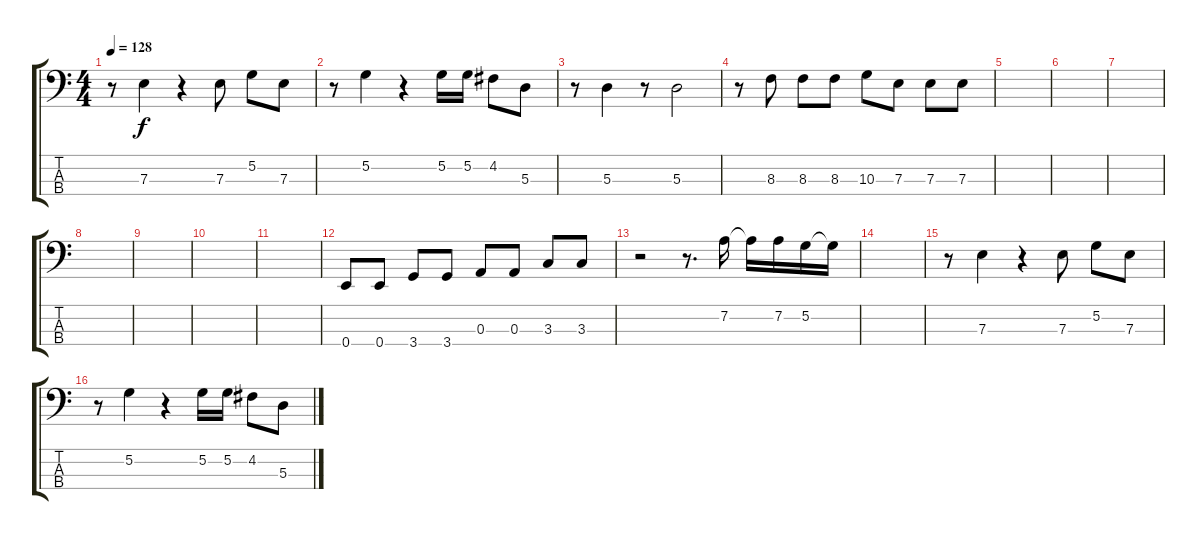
\track "" {instrument electricbassfinger}
\staff {score tabs}
\tuning (G2 D2 A1 E1) {hide}
\ts (4 4)
\tempo 128
\clef f4
\ks c
r.8{dy f} 7.3.4 r.4 7.3.8 5.2.8 7.3.8 |
r.8 5.2.4 r.4 5.2.16 5.2.16 4.2.8 5.3.8 |
r.8 5.3.4 r.8 5.3.2 |
r.8 8.3.8 8.3.8 8.3.8 10.3.8 7.3.8 7.3.8 7.3.8 |
|
|
|
|
|
|
|
0.4.8 0.4.8 3.4.8 3.4.8 0.3.8 0.3.8 3.3.8 3.3.8 |
r.2 r.8{d} 7.2.16 7.2{t}.16 7.2.16 5.2.16 5.2{t}.16 |
|
r.8 7.3.4 r.4 7.3.8 5.2.8 7.3.8 |
r.8 5.2.4 r.4 5.2.16 5.2.16 4.2.8 5.3.8
